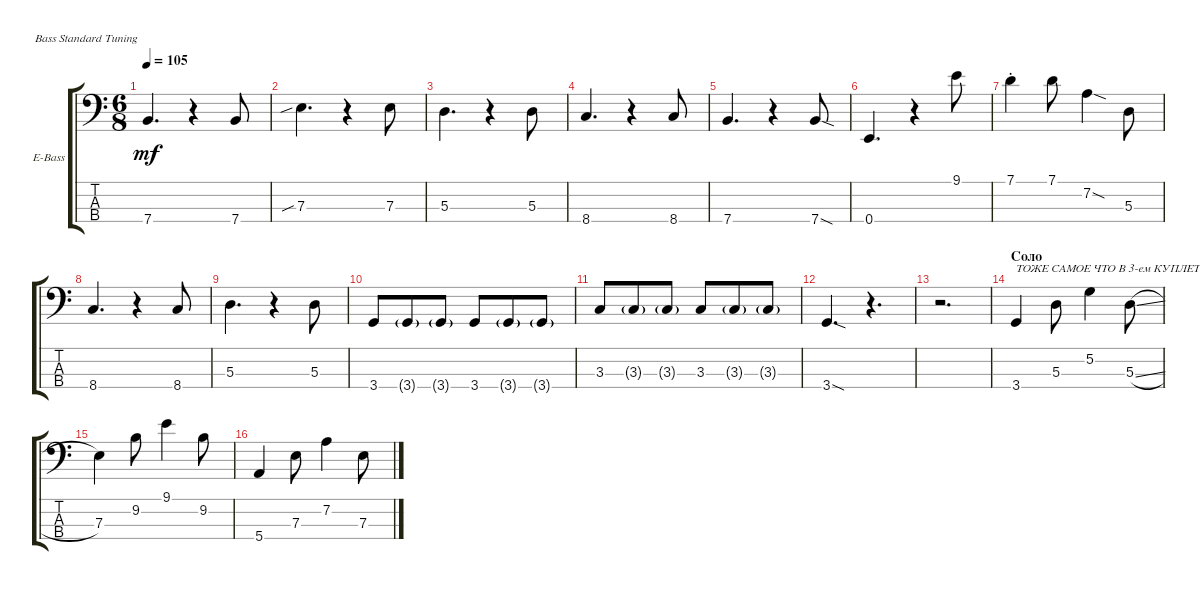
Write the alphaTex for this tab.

\defaultSystemsLayout 4
\bracketExtendMode groupsimilarinstruments
\firstSystemTrackNameOrientation horizontal
\otherSystemsTrackNameOrientation horizontal
\track ("Bass" "E-Bass") {instrument electricbassfinger}
\staff {score tabs}
\tuning (G2 D2 A1 E1)
\ts (6 8)
\tempo 105
\clef f4
\ks c
7.4.4{d dy mf} r.4 7.4.8 |
7.3{sib}.4{d} r.4 7.3.8 |
5.3.4{d} r.4 5.3.8 |
8.4.4{d} r.4 8.4.8 |
7.4.4{d} r.4 7.4{sod}.8 |
0.4.4{d} r.4 9.1.8 |
7.1{st}.4 7.1.8 7.2{sod}.4 5.3.8 |
8.4.4{d} r.4 8.4.8 |
5.3.4{d} r.4 5.3.8 |
3.4.8 3.4{g}.8 3.4{g}.8 3.4.8 3.4{g}.8 3.4{g}.8 |
3.3.8 3.3{g}.8 3.3{g}.8 3.3.8 3.3{g}.8 3.3{g}.8 |
3.4{sod}.4{d} r.4{d} |
r.2{d} |
\section ("" "Соло")
3.4.4{txt "ТОЖЕ САМОЕ ЧТО В 3-ем КУПЛЕТЕ"} 5.3.8 5.2.4 5.3{sl}.8 |
7.3.4 9.2.8 9.1.4 9.2.8 |
5.4.4 7.3.8 7.2.4 7.3.8
